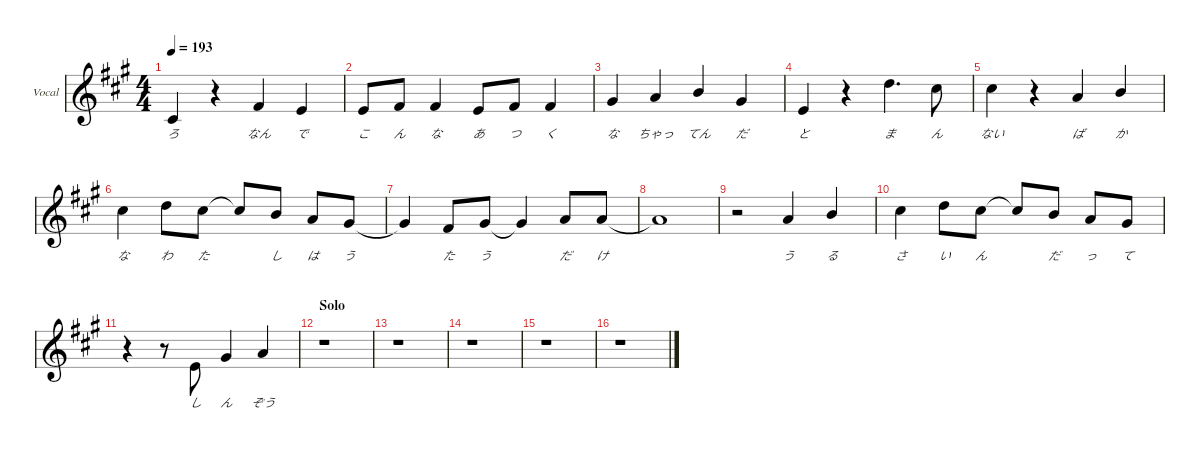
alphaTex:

\defaultSystemsLayout 4
\hideDynamics
\bracketExtendMode nobrackets
\firstSystemTrackNameOrientation horizontal
\track ("Vocal" "Vocal") {defaultSystemsLayout 4 mute instrument lead7fifths}
\staff {score}
\tuning (E4 B3 G3 D3 A2 E2)
\ts (4 4)
\tempo 193
\clef g2
\scale
0.233947
\ks a
2.2{acc #}.4{lyrics (0 "ろ") lyrics (1 "") lyrics (2 "") lyrics (3 "") lyrics (4 "") dy f beam Up} r.4{beam Down} 2.1{acc #}.4{lyrics (0 "なん") lyrics (1 "") lyrics (2 "") lyrics (3 "") lyrics (4 "") beam Up} 0.1{acc forcenatural}.4{lyrics (0 "で") lyrics (1 "") lyrics (2 "") lyrics (3 "") lyrics (4 "") beam Up} |
\scale
0.296461 0.1{acc forcenatural}.8{lyrics (0 "こ") lyrics (1 "") lyrics (2 "") lyrics (3 "") lyrics (4 "") beam Up} 2.1{acc #}.8{lyrics (0 "ん") lyrics (1 "") lyrics (2 "") lyrics (3 "") lyrics (4 "") beam Up} 2.1{acc #}.4{lyrics (0 "な") lyrics (1 "") lyrics (2 "") lyrics (3 "") lyrics (4 "") beam Up} 0.1{acc forcenatural}.8{lyrics (0 "あ") lyrics (1 "") lyrics (2 "") lyrics (3 "") lyrics (4 "") beam Up} 2.1{acc #}.8{lyrics (0 "つ") lyrics (1 "") lyrics (2 "") lyrics (3 "") lyrics (4 "") beam Up} 2.1{acc #}.4{lyrics (0 "く") lyrics (1 "") lyrics (2 "") lyrics (3 "") lyrics (4 "") beam Up} |
\scale
0.234513 4.1{acc #}.4{lyrics (0 "な") lyrics (1 "") lyrics (2 "") lyrics (3 "") lyrics (4 "") beam Up} 5.1{acc forcenatural}.4{lyrics (0 "ちゃっ") lyrics (1 "") lyrics (2 "") lyrics (3 "") lyrics (4 "") beam Up} 7.1{acc forcenatural}.4{lyrics (0 "てん") lyrics (1 "") lyrics (2 "") lyrics (3 "") lyrics (4 "") beam Up} 4.1{acc #}.4{lyrics (0 "だ") lyrics (1 "") lyrics (2 "") lyrics (3 "") lyrics (4 "") beam Up} |
\scale
0.235079 0.1{acc forcenatural}.4{lyrics (0 "と") lyrics (1 "") lyrics (2 "") lyrics (3 "") lyrics (4 "") beam Up} r.4{beam Down} 10.1{acc forcenatural}.4{d lyrics (0 "ま") lyrics (1 "") lyrics (2 "") lyrics (3 "") lyrics (4 "") beam Down} 9.1{acc #}.8{lyrics (0 "ん") lyrics (1 "") lyrics (2 "") lyrics (3 "") lyrics (4 "") beam Down} |
\scale
0.233947 9.1{acc #}.4{lyrics (0 "ない") lyrics (1 "") lyrics (2 "") lyrics (3 "") lyrics (4 "") beam Down} r.4{beam Down} 5.1{acc forcenatural}.4{lyrics (0 "ば") lyrics (1 "") lyrics (2 "") lyrics (3 "") lyrics (4 "") beam Up} 7.1{acc forcenatural}.4{lyrics (0 "か") lyrics (1 "") lyrics (2 "") lyrics (3 "") lyrics (4 "") beam Up} |
\scale
0.296461 9.1{acc #}.4{lyrics (0 "な") lyrics (1 "") lyrics (2 "") lyrics (3 "") lyrics (4 "") beam Down} 10.1{acc forcenatural}.8{lyrics (0 "わ") lyrics (1 "") lyrics (2 "") lyrics (3 "") lyrics (4 "") beam Down} 9.1{acc #}.8{lyrics (0 "た") lyrics (1 "") lyrics (2 "") lyrics (3 "") lyrics (4 "") beam Down} 9.1{t acc #}.8{beam Up} 7.1{acc forcenatural}.8{lyrics (0 "し") lyrics (1 "") lyrics (2 "") lyrics (3 "") lyrics (4 "") beam Up} 5.1{acc forcenatural}.8{lyrics (0 "は") lyrics (1 "") lyrics (2 "") lyrics (3 "") lyrics (4 "") beam Up} 4.1{acc #}.8{lyrics (0 "う") lyrics (1 "") lyrics (2 "") lyrics (3 "") lyrics (4 "") beam Up} |
\scale
0.234513 4.1{t acc #}.4{beam Up} 2.1{acc #}.8{lyrics (0 "た") lyrics (1 "") lyrics (2 "") lyrics (3 "") lyrics (4 "") beam Up} 4.1{acc #}.8{lyrics (0 "う") lyrics (1 "") lyrics (2 "") lyrics (3 "") lyrics (4 "") beam Up} 4.1{t acc #}.4{beam Up} 5.1{acc forcenatural}.8{lyrics (0 "だ") lyrics (1 "") lyrics (2 "") lyrics (3 "") lyrics (4 "") beam Up} 5.1{acc forcenatural}.8{lyrics (0 "け") lyrics (1 "") lyrics (2 "") lyrics (3 "") lyrics (4 "") beam Up} |
\scale
0.235079 5.1{t acc forcenatural}.1{beam Up} |
\scale
0.233947 r.2{beam Down} 5.1{acc forcenatural}.4{lyrics (0 "う") lyrics (1 "") lyrics (2 "") lyrics (3 "") lyrics (4 "") beam Up} 7.1{acc forcenatural}.4{lyrics (0 "る") lyrics (1 "") lyrics (2 "") lyrics (3 "") lyrics (4 "") beam Up} |
\scale
0.530974 9.1{acc #}.4{lyrics (0 "さ") lyrics (1 "") lyrics (2 "") lyrics (3 "") lyrics (4 "") beam Down} 10.1{acc forcenatural}.8{lyrics (0 "い") lyrics (1 "") lyrics (2 "") lyrics (3 "") lyrics (4 "") beam Down} 9.1{acc #}.8{lyrics (0 "ん") lyrics (1 "") lyrics (2 "") lyrics (3 "") lyrics (4 "") beam Down} 9.1{t acc #}.8{beam Up} 7.1{acc forcenatural}.8{lyrics (0 "だ") lyrics (1 "") lyrics (2 "") lyrics (3 "") lyrics (4 "") beam Up} 5.1{acc forcenatural}.8{lyrics (0 "っ") lyrics (1 "") lyrics (2 "") lyrics (3 "") lyrics (4 "") beam Up} 4.1{acc #}.8{lyrics (0 "て") lyrics (1 "") lyrics (2 "") lyrics (3 "") lyrics (4 "") beam Up} |
\scale
0.469026 r.4{beam Down} r.8{beam Down} 0.1{acc forcenatural}.8{lyrics (0 "し") lyrics (1 "") lyrics (2 "") lyrics (3 "") lyrics (4 "") beam Up} 4.1{acc #}.4{lyrics (0 "ん") lyrics (1 "") lyrics (2 "") lyrics (3 "") lyrics (4 "") beam Up} 5.1{acc forcenatural}.4{lyrics (0 "ぞう") lyrics (1 "") lyrics (2 "") lyrics (3 "") lyrics (4 "") beam Up} |
\section ("" "Solo")
\scale
0.296461 r.1{beam Down} |
\scale
0.234513 r.1{beam Down} |
\scale
0.235079 r.1{beam Down} |
\scale
0.233947 r.1{beam Down} |
\scale
0.295481 r.1{beam Down}
